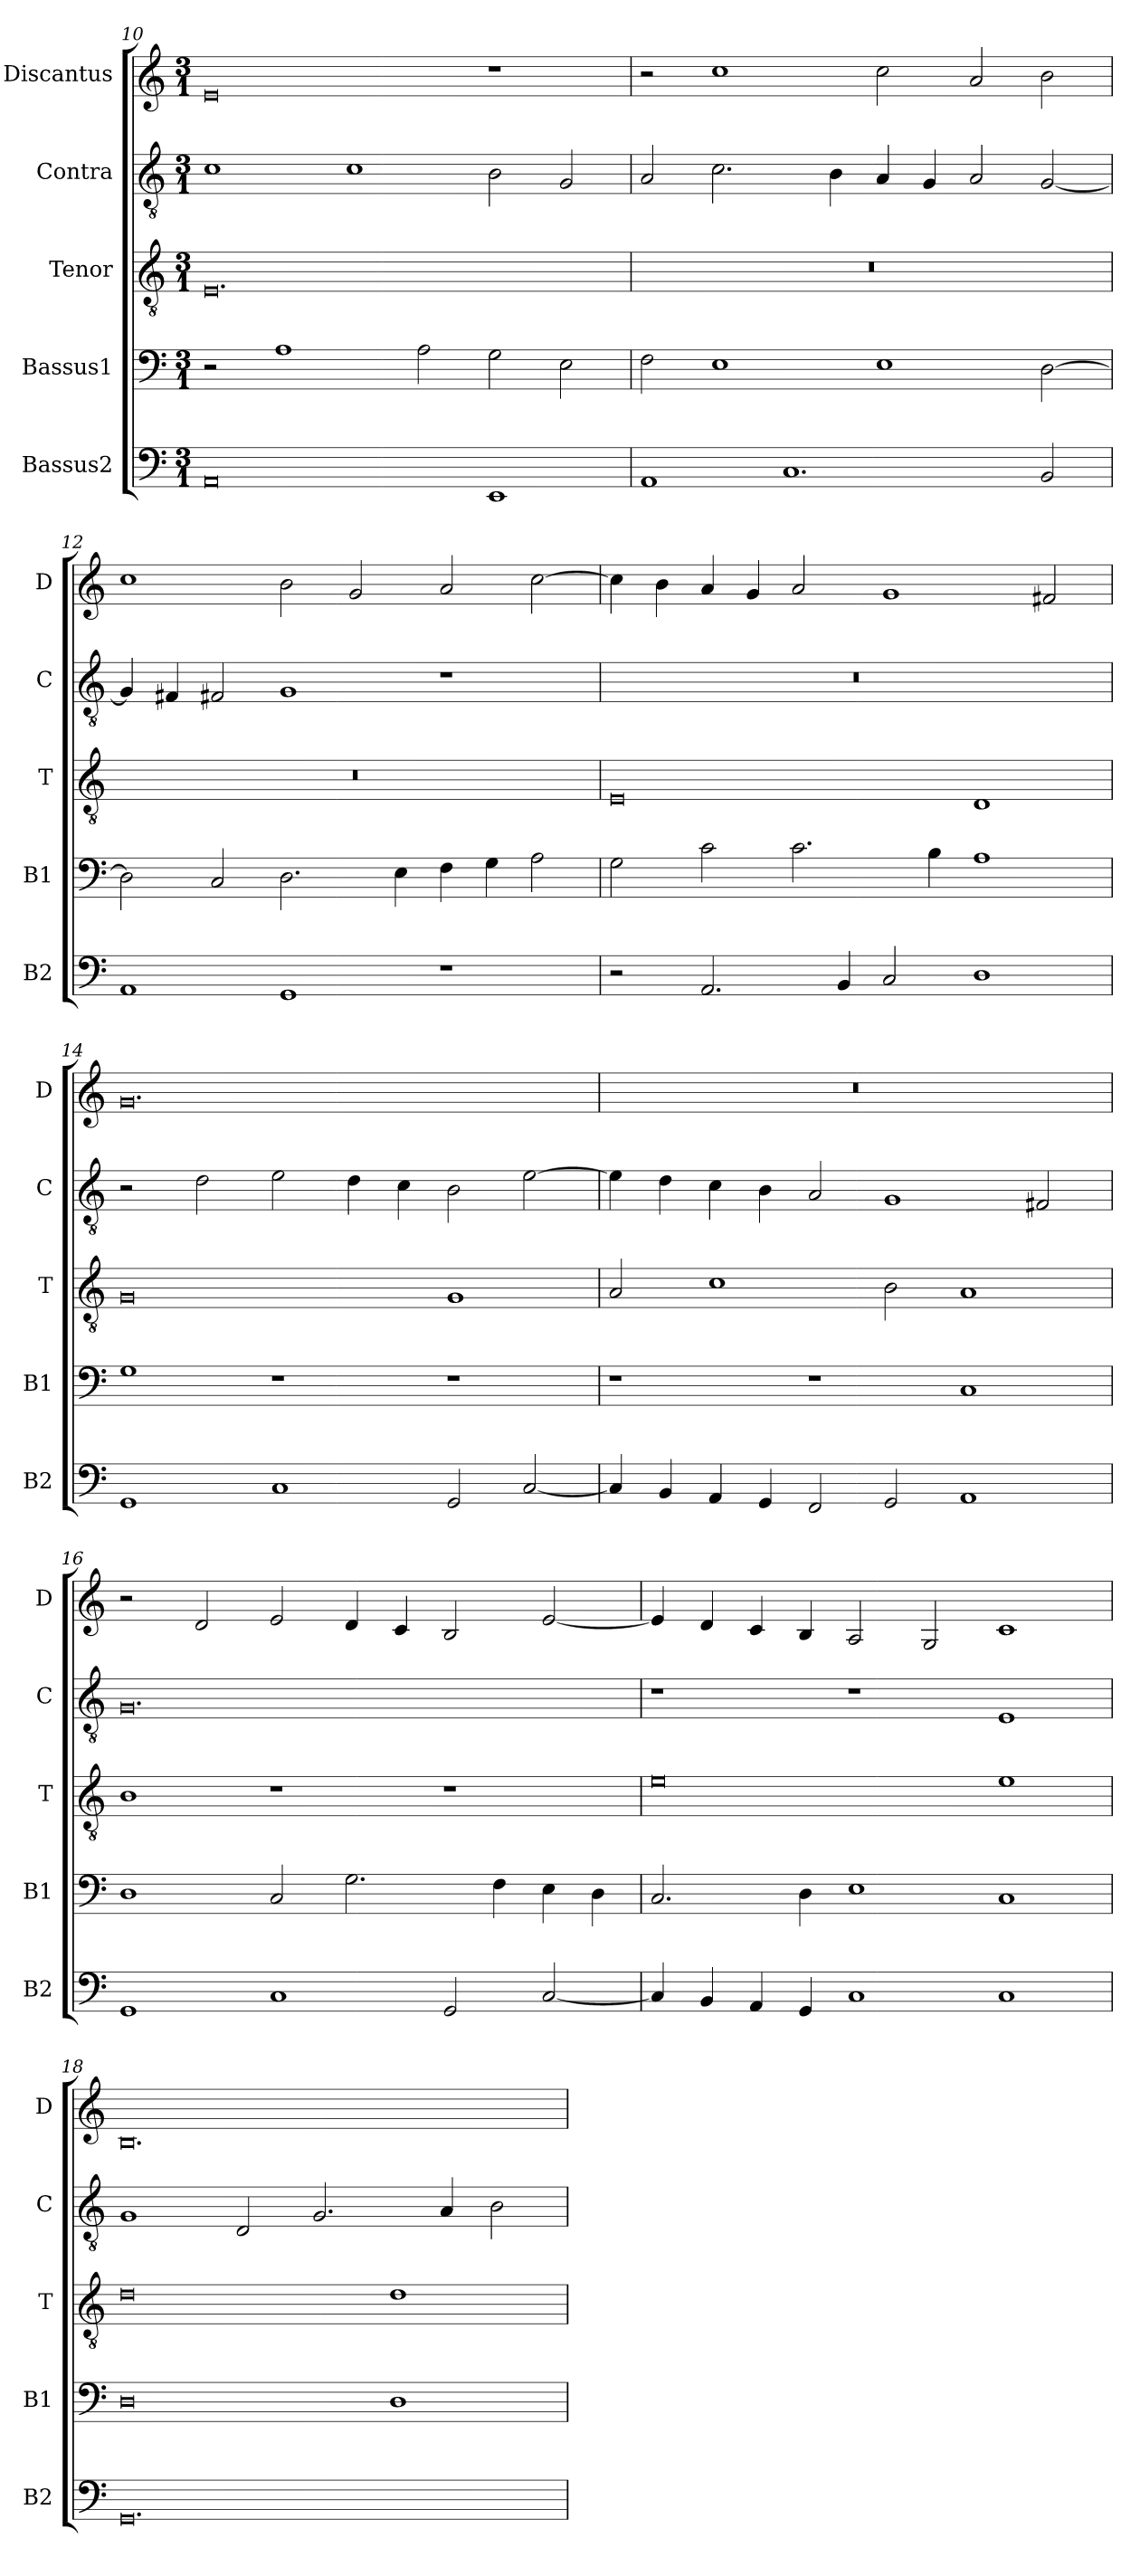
**kern	**kern	**kern	**kern	**kern
*part5	*part4	*part3	*part2	*part1
*staff5	*staff4	*staff3	*staff2	*staff1
*I"Bassus2	*I"Bassus1	*I"Tenor	*I"Contra	*I"Discantus
*I'B2	*I'B1	*I'T	*I'C	*I'D
*clefF4	*clefF4	*clefGv2	*clefGv2	*clefG2
*k[]	*k[]	*k[]	*k[]	*k[]
*M3/1	*M3/1	*M3/1	*M3/1	*M3/1
=10	=10	=10	=10	=10
0AA	2r	0.E	1c	0e
.	1A	.	.	.
.	.	.	1c	.
.	2A\	.	.	.
1EE	2G\	.	2B\	1r
.	2E\	.	2G/	.
=11	=11	=11	=11	=11
1AA	2F\	0.r	2A/	2r
.	1E	.	2.c\	1cc
1.C	.	.	.	.
.	.	.	4B\	.
.	1E	.	4A/	2cc\
.	.	.	4G/	.
.	.	.	2A/	2a/
2BB/	[2D\	.	[2G/	2b\
=12	=12	=12	=12	=12
1AA	2D\]	0.r	4G/]	1cc
.	.	.	4F#X/	.
.	2C/	.	2F#X/	.
1GG	2.D\	.	1G	2b\
.	.	.	.	2g/
.	4E\	.	.	.
1r	4F\	.	1r	2a/
.	4G\	.	.	.
.	2A\	.	.	[2cc\
=13	=13	=13	=13	=13
2r	2G\	0E	0.r	4cc\]
.	.	.	.	4b\
2.AA/	2c\	.	.	4a/
.	.	.	.	4g/
.	2.c\	.	.	2a/
4BB/	.	.	.	.
2C/	.	.	.	1g
.	4B\	.	.	.
1D	1A	1D	.	.
.	.	.	.	2f#X/
=14	=14	=14	=14	=14
1GG	1G	0G	2r	0.g
.	.	.	2d\	.
1C	1r	.	2e\	.
.	.	.	4d\	.
.	.	.	4c\	.
2GG/	1r	1G	2B\	.
[2C/	.	.	[2e\	.
=15	=15	=15	=15	=15
4C/]	1r	2A/	4e\]	0.r
4BB/	.	.	4d\	.
4AA/	.	1c	4c\	.
4GG/	.	.	4B\	.
2FF/	1r	.	2A/	.
2GG/	.	2B\	1G	.
1AA	1C	1A	.	.
.	.	.	2F#X/	.
=16	=16	=16	=16	=16
1GG	1D	1B	0.G	2r
.	.	.	.	2d/
1C	2C/	1r	.	2e/
.	2.G\	.	.	4d/
.	.	.	.	4c/
2GG/	.	1r	.	2B/
.	4F\	.	.	.
[2C/	4E\	.	.	[2e/
.	4D\	.	.	.
=17	=17	=17	=17	=17
4C/]	2.C/	0e	1r	4e/]
4BB/	.	.	.	4d/
4AA/	.	.	.	4c/
4GG/	4D\	.	.	4B/
1C	1E	.	1r	2A/
.	.	.	.	2G/
1C	1C	1e	1E	1c
=18	=18	=18	=18	=18
0.GG	0D	0d	1G	0.B
.	.	.	2D/	.
.	.	.	2.G/	.
.	1D	1d	.	.
.	.	.	4A/	.
.	.	.	2B\	.
=	=	=	=	=
*-	*-	*-	*-	*-
